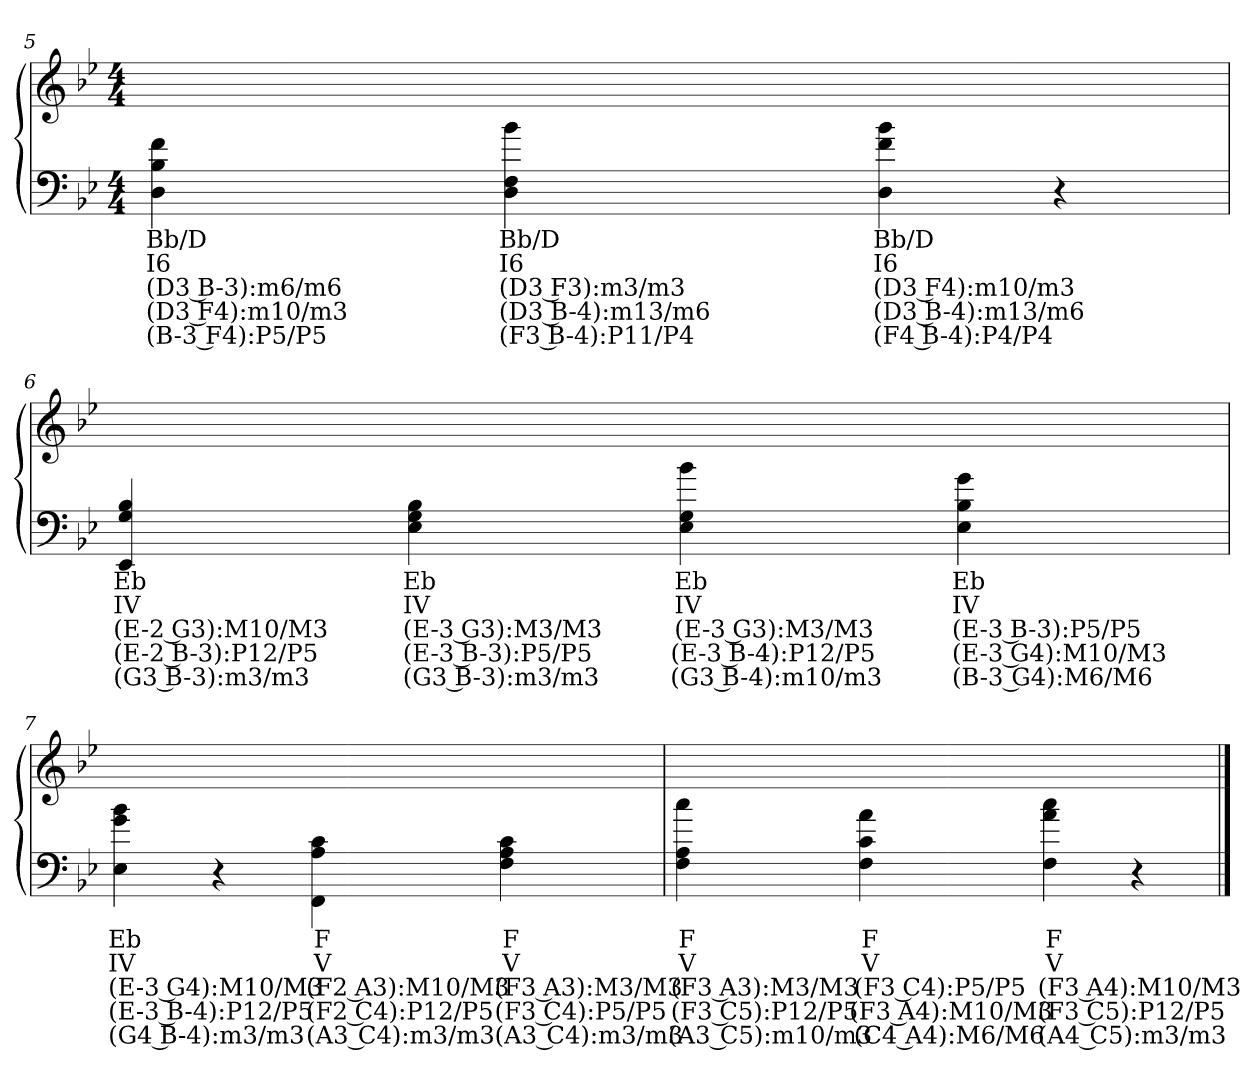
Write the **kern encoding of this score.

**kern	**text	**text	**text	**text	**text	**kern
*part2	*part2	*part2	*part2	*part2	*part2	*part1
*staff2	*staff2	*staff2	*staff2	*staff2	*staff2	*staff1
*clefF4	*	*	*	*	*	*clefG2
*k[b-e-]	*	*	*	*	*	*k[b-e-]
*B-:	*	*	*	*	*	*B-:
*M4/4	*	*	*	*	*	*M4/4
=5	=5	=5	=5	=5	=5	=5
4D 4B- 4f	Bb/D	I6	(D3 B-3):m6/m6	(D3 F4):m10/m3	(B-3 F4):P5/P5	1ryy
4D 4F 4b-	Bb/D	I6	(D3 F3):m3/m3	(D3 B-4):m13/m6	(F3 B-4):P11/P4	.
4D 4f 4b-	Bb/D	I6	(D3 F4):m10/m3	(D3 B-4):m13/m6	(F4 B-4):P4/P4	.
4r	.	.	.	.	.	.
=6	=6	=6	=6	=6	=6	=6
4EE- 4G 4B-	Eb	IV	(E-2 G3):M10/M3	(E-2 B-3):P12/P5	(G3 B-3):m3/m3	1ryy
4E- 4G 4B-	Eb	IV	(E-3 G3):M3/M3	(E-3 B-3):P5/P5	(G3 B-3):m3/m3	.
4E- 4G 4b-	Eb	IV	(E-3 G3):M3/M3	(E-3 B-4):P12/P5	(G3 B-4):m10/m3	.
4E- 4B- 4g	Eb	IV	(E-3 B-3):P5/P5	(E-3 G4):M10/M3	(B-3 G4):M6/M6	.
=7	=7	=7	=7	=7	=7	=7
4E- 4g 4b-	Eb	IV	(E-3 G4):M10/M3	(E-3 B-4):P12/P5	(G4 B-4):m3/m3	1ryy
4r	.	.	.	.	.	.
4FF 4A 4c	F	V	(F2 A3):M10/M3	(F2 C4):P12/P5	(A3 C4):m3/m3	.
4F 4A 4c	F	V	(F3 A3):M3/M3	(F3 C4):P5/P5	(A3 C4):m3/m3	.
=8	=8	=8	=8	=8	=8	=8
4F 4A 4cc	F	V	(F3 A3):M3/M3	(F3 C5):P12/P5	(A3 C5):m10/m3	1ryy
4F 4c 4a	F	V	(F3 C4):P5/P5	(F3 A4):M10/M3	(C4 A4):M6/M6	.
4F 4a 4cc	F	V	(F3 A4):M10/M3	(F3 C5):P12/P5	(A4 C5):m3/m3	.
4r	.	.	.	.	.	.
==	==	==	==	==	==	==
*-	*-	*-	*-	*-	*-	*-
